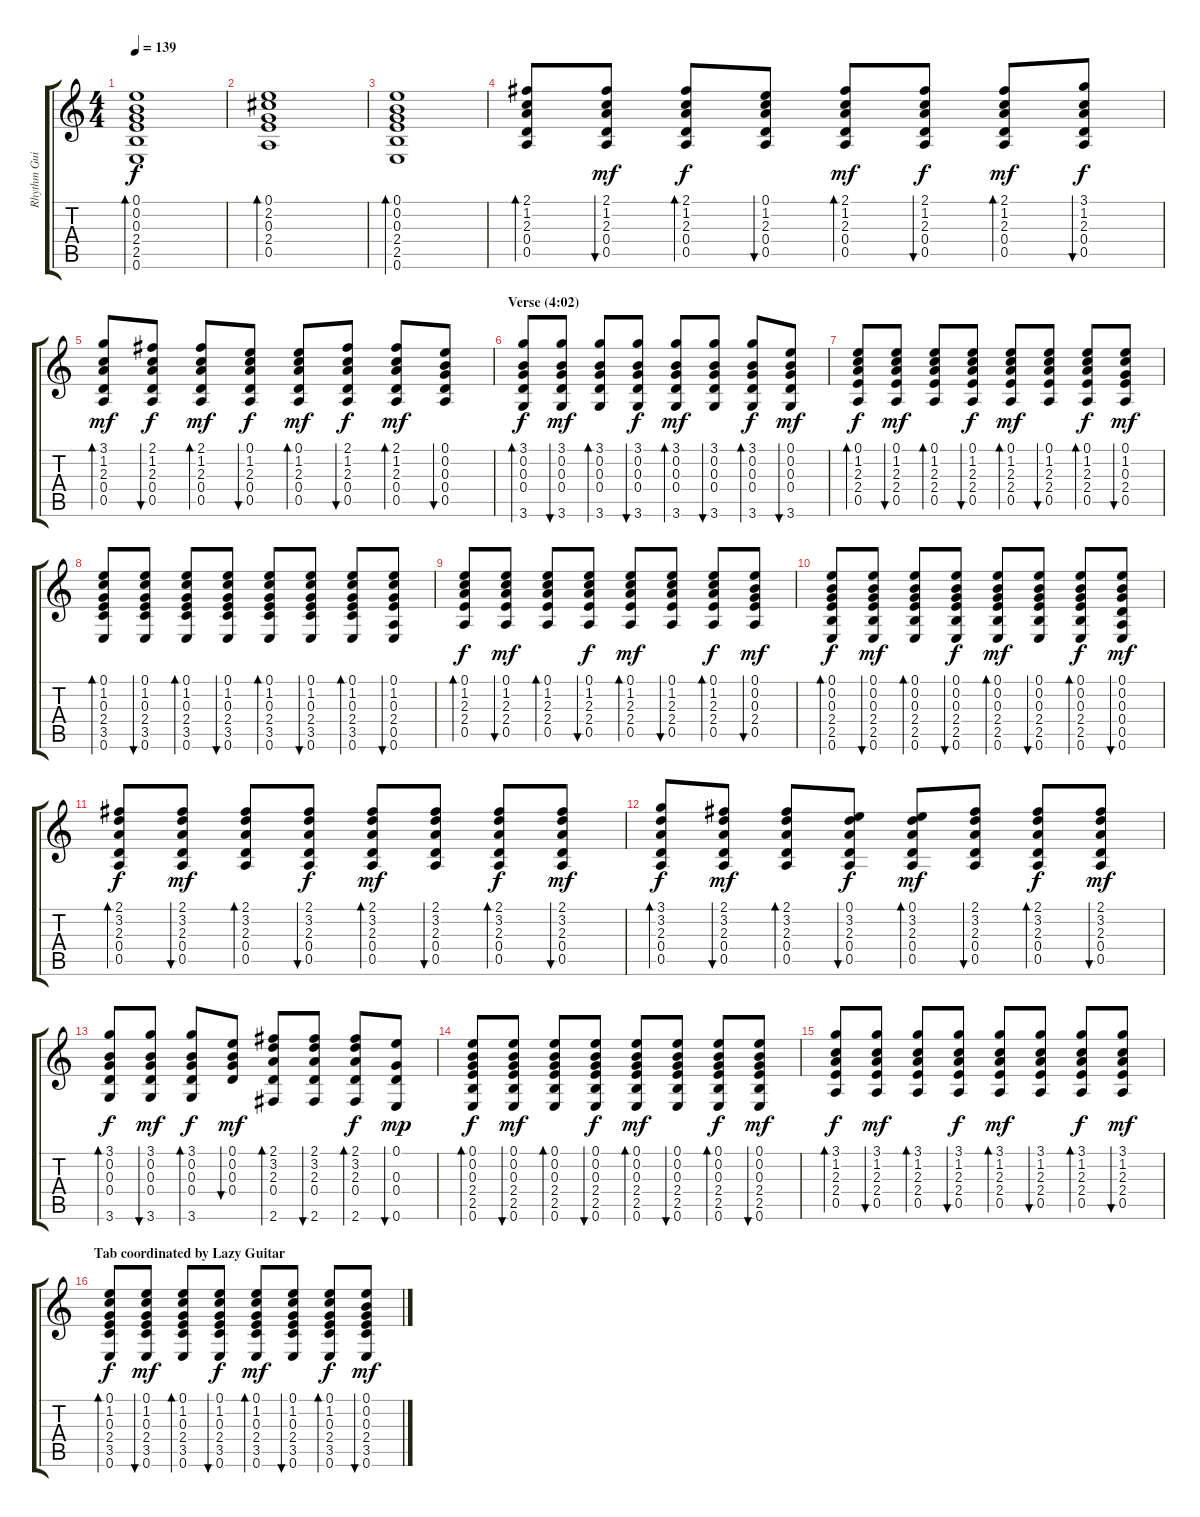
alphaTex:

\track ("Rhythm Guitar" "Rhythm Gui") {instrument acousticguitarsteel}
\staff {score tabs}
\tuning (E4 B3 G3 D3 A2 E2) {hide}
\ts (4 4)
\tempo 139
\clef g2
\ks c
(0.1 0.2 0.3 2.4 2.5 0.6).1{bd 30 dy f} |
(0.1 2.2 0.3 2.4 0.5).1{bd 30} |
(0.1 0.2 0.3 2.4 2.5 0.6).1{bd 30} |
(2.1 1.2 2.3 0.4 0.5).8{bd 30} (2.1 1.2 2.3 0.4 0.5).8{bu 30 dy mf} (2.1 1.2 2.3 0.4 0.5).8{bd 30 dy f} (0.1 1.2 2.3 0.4 0.5).8{bu 30} (2.1 1.2 2.3 0.4 0.5).8{bd 30 dy mf} (2.1 1.2 2.3 0.4 0.5).8{bu 30 dy f} (2.1 1.2 2.3 0.4 0.5).8{bd 30 dy mf} (3.1 1.2 2.3 0.4 0.5).8{bu 30 dy f} |
(3.1 1.2 2.3 0.4 0.5).8{bd 30 dy mf} (2.1 1.2 2.3 0.4 0.5).8{bu 30 dy f} (2.1 1.2 2.3 0.4 0.5).8{bd 30 dy mf} (0.1 1.2 2.3 0.4 0.5).8{bu 30 dy f} (0.1 1.2 2.3 0.4 0.5).8{bd 30 dy mf} (2.1 1.2 2.3 0.4 0.5).8{bu 30 dy f} (2.1 1.2 2.3 0.4 0.5).8{bd 30 dy mf} (0.1 0.2 0.3 0.4 0.5).8{bu 30} |
\section ("" "Verse (4:02)")
(3.1 0.2 0.3 0.4 3.6).8{bd 30 dy f} (3.1 0.2 0.3 0.4 3.6).8{bu 30 dy mf} (3.1 0.2 0.3 0.4 3.6).8{bd 30} (3.1 0.2 0.3 0.4 3.6).8{bu 30 dy f} (3.1 0.2 0.3 0.4 3.6).8{bd 30 dy mf} (3.1 0.2 0.3 0.4 3.6).8{bu 30} (3.1 0.2 0.3 0.4 3.6).8{bd 30 dy f} (0.1 0.2 0.3 0.4 3.6).8{bu 30 dy mf} |
(0.1 1.2 2.3 2.4 0.5).8{bd 30 dy f} (0.1 1.2 2.3 2.4 0.5).8{bu 30 dy mf} (0.1 1.2 2.3 2.4 0.5).8{bd 30} (0.1 1.2 2.3 2.4 0.5).8{bu 30 dy f} (0.1 1.2 2.3 2.4 0.5).8{bd 30 dy mf} (0.1 1.2 2.3 2.4 0.5).8{bu 30} (0.1 1.2 2.3 2.4 0.5).8{bd 30 dy f} (0.1 1.2 0.3 2.4 0.5).8{bu 30 dy mf} |
(0.1 1.2 0.3 2.4 3.5 0.6).8{bd 30} (0.1 1.2 0.3 2.4 3.5 0.6).8{bu 30} (0.1 1.2 0.3 2.4 3.5 0.6).8{bd 30} (0.1 1.2 0.3 2.4 3.5 0.6).8{bu 30} (0.1 1.2 0.3 2.4 3.5 0.6).8{bd 30} (0.1 1.2 0.3 2.4 3.5 0.6).8{bu 30} (0.1 1.2 0.3 2.4 3.5 0.6).8{bd 30} (0.1 1.2 0.3 2.4 0.5 0.6).8{bu 30} |
(0.1 1.2 2.3 2.4 0.5).8{bd 30 dy f} (0.1 1.2 2.3 2.4 0.5).8{bu 30 dy mf} (0.1 1.2 2.3 2.4 0.5).8{bd 30} (0.1 1.2 2.3 2.4 0.5).8{bu 30 dy f} (0.1 1.2 2.3 2.4 0.5).8{bd 30 dy mf} (0.1 1.2 2.3 2.4 0.5).8{bu 30} (0.1 1.2 2.3 2.4 0.5).8{bd 30 dy f} (0.1 0.2 0.3 2.4 0.5).8{bu 30 dy mf} |
(0.1 0.2 0.3 2.4 2.5 0.6).8{bd 30 dy f} (0.1 0.2 0.3 2.4 2.5 0.6).8{bu 30 dy mf} (0.1 0.2 0.3 2.4 2.5 0.6).8{bd 30} (0.1 0.2 0.3 2.4 2.5 0.6).8{bu 30 dy f} (0.1 0.2 0.3 2.4 2.5 0.6).8{bd 30 dy mf} (0.1 0.2 0.3 2.4 2.5 0.6).8{bu 30} (0.1 0.2 0.3 2.4 2.5 0.6).8{bd 30 dy f} (0.1 0.2 0.3 0.4 0.5 0.6).8{bu 30 dy mf} |
(2.1 3.2 2.3 0.4 0.5).8{bd 30 dy f} (2.1 3.2 2.3 0.4 0.5).8{bu 30 dy mf} (2.1 3.2 2.3 0.4 0.5).8{bd 30} (2.1 3.2 2.3 0.4 0.5).8{bu 30 dy f} (2.1 3.2 2.3 0.4 0.5).8{bd 30 dy mf} (2.1 3.2 2.3 0.4 0.5).8{bu 30} (2.1 3.2 2.3 0.4 0.5).8{bd 30 dy f} (2.1 3.2 2.3 0.4 0.5).8{bu 30 dy mf} |
(3.1 3.2 2.3 0.4 0.5).8{bd 30 dy f} (2.1 3.2 2.3 0.4 0.5).8{bu 30 dy mf} (2.1 3.2 2.3 0.4 0.5).8{bd 30} (0.1 3.2 2.3 0.4 0.5).8{bu 30 dy f} (0.1 3.2 2.3 0.4 0.5).8{bd 30 dy mf} (2.1 3.2 2.3 0.4 0.5).8{bu 30} (2.1 3.2 2.3 0.4 0.5).8{bd 30 dy f} (2.1 3.2 2.3 0.4 0.5).8{bu 30 dy mf} |
(3.1 0.2 0.3 0.4 3.6).8{bd 30 dy f} (3.1 0.2 0.3 0.4 3.6).8{bu 30 dy mf} (3.1 0.2 0.3 0.4 3.6).8{bd 30 dy f} (0.1 0.2 0.3 0.4).8{bu 30 dy mf} (2.1 3.2 2.3 0.4 2.6).8{bd 30} (2.1 3.2 2.3 0.4 2.6).8{bu 30} (2.1 3.2 2.3 0.4 2.6).8{bd 30 dy f} (0.1 0.3 0.4 0.6).8{bu 30 dy mp} |
(0.1 0.2 0.3 2.4 2.5 0.6).8{bd 30 dy f} (0.1 0.2 0.3 2.4 2.5 0.6).8{bu 30 dy mf} (0.1 0.2 0.3 2.4 2.5 0.6).8{bd 30} (0.1 0.2 0.3 2.4 2.5 0.6).8{bu 30 dy f} (0.1 0.2 0.3 2.4 2.5 0.6).8{bd 30 dy mf} (0.1 0.2 0.3 2.4 2.5 0.6).8{bu 30} (0.1 0.2 0.3 2.4 2.5 0.6).8{bd 30 dy f} (0.1 0.2 0.3 2.4 2.5 0.6).8{bu 30 dy mf} |
(3.1 1.2 2.3 2.4 0.5).8{bd 30 dy f} (3.1 1.2 2.3 2.4 0.5).8{bu 30 dy mf} (3.1 1.2 2.3 2.4 0.5).8{bd 30} (3.1 1.2 2.3 2.4 0.5).8{bu 30 dy f} (3.1 1.2 2.3 2.4 0.5).8{bd 30 dy mf} (3.1 1.2 2.3 2.4 0.5).8{bu 30} (3.1 1.2 2.3 2.4 0.5).8{bd 30 dy f} (3.1 1.2 2.3 2.4 0.5).8{bu 30 dy mf} |
\section ("" "Tab coordinated by Lazy Guitar")
(0.1 1.2 0.3 2.4 3.5 0.6).8{bd 30 dy f} (0.1 1.2 0.3 2.4 3.5 0.6).8{bu 30 dy mf} (0.1 1.2 0.3 2.4 3.5 0.6).8{bd 30} (0.1 1.2 0.3 2.4 3.5 0.6).8{bu 30 dy f} (0.1 1.2 0.3 2.4 3.5 0.6).8{bd 30 dy mf} (0.1 1.2 0.3 2.4 3.5 0.6).8{bu 30} (0.1 1.2 0.3 2.4 3.5 0.6).8{bd 30 dy f} (0.1 0.2 0.3 2.4 3.5 0.6).8{bu 30 dy mf}
